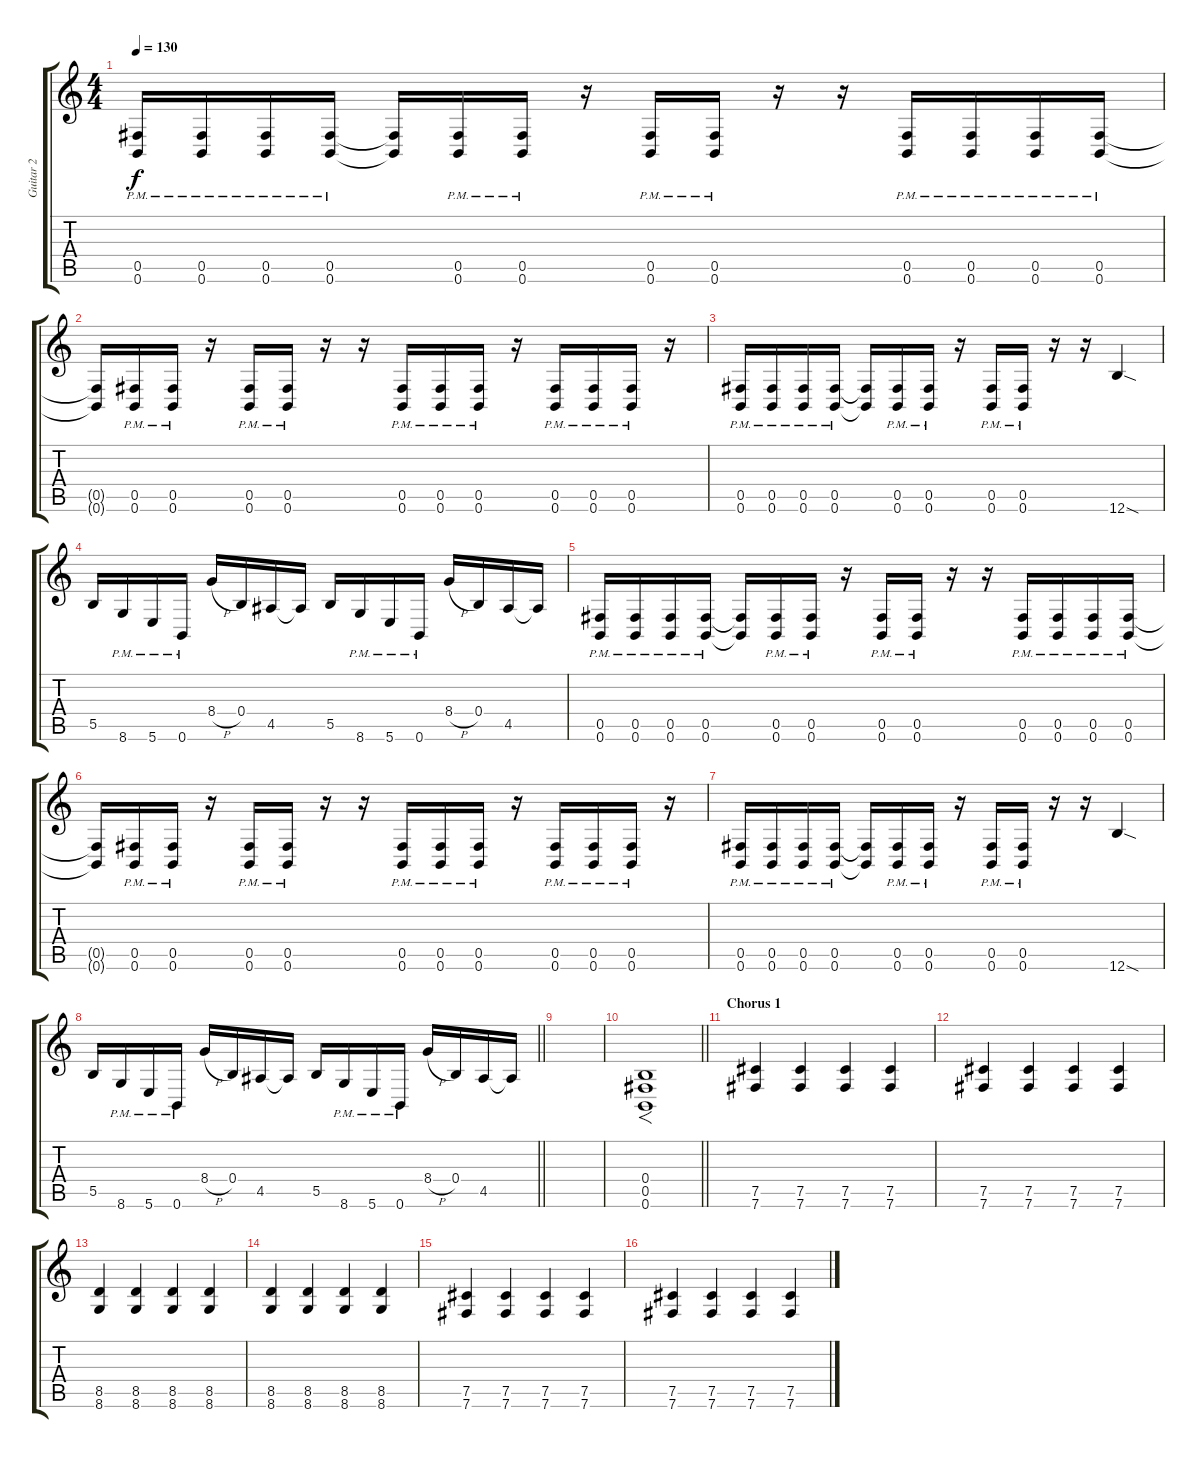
\track ("Guitar 2" "Guitar 2") {instrument distortionguitar}
\staff {score tabs}
\tuning (Db4 Ab3 E3 B2 Gb2 B1) {hide}
\ts (4 4)
\section ("" "")
\tempo 130
\clef g2
\ks c
(0.5{pm} 0.6{pm}).16{dy f} (0.5{pm} 0.6{pm}).16 (0.5{pm} 0.6{pm}).16 (0.5{pm} 0.6{pm}).16 (0.5{t} 0.6{t}).16 (0.5{pm} 0.6{pm}).16 (0.5{pm} 0.6{pm}).16 r.16 (0.5{pm} 0.6{pm}).16 (0.5{pm} 0.6{pm}).16 r.16 r.16 (0.5{pm} 0.6{pm}).16 (0.5{pm} 0.6{pm}).16 (0.5{pm} 0.6{pm}).16 (0.5{pm} 0.6{pm}).16 |
(0.5{t} 0.6{t}).16 (0.5{pm} 0.6{pm}).16 (0.5{pm} 0.6{pm}).16 r.16 (0.5{pm} 0.6{pm}).16 (0.5{pm} 0.6{pm}).16 r.16 r.16 (0.5{pm} 0.6{pm}).16 (0.5{pm} 0.6{pm}).16 (0.5{pm} 0.6{pm}).16 r.16 (0.5{pm} 0.6{pm}).16 (0.5{pm} 0.6{pm}).16 (0.5{pm} 0.6{pm}).16 r.16 |
(0.5{pm} 0.6{pm}).16 (0.5{pm} 0.6{pm}).16 (0.5{pm} 0.6{pm}).16 (0.5{pm} 0.6{pm}).16 (0.5{t} 0.6{t}).16 (0.5{pm} 0.6{pm}).16 (0.5{pm} 0.6{pm}).16 r.16 (0.5{pm} 0.6{pm}).16 (0.5{pm} 0.6{pm}).16 r.16 r.16 12.6{sod}.4 |
5.5.16 8.6{pm}.16 5.6{pm}.16 0.6{pm}.16 8.4{h}.16 0.4.16 4.5.16 4.5{t}.16 5.5.16 8.6{pm}.16 5.6{pm}.16 0.6{pm}.16 8.4{h}.16 0.4.16 4.5.16 4.5{t}.16 |
(0.5{pm} 0.6{pm}).16 (0.5{pm} 0.6{pm}).16 (0.5{pm} 0.6{pm}).16 (0.5{pm} 0.6{pm}).16 (0.5{t} 0.6{t}).16 (0.5{pm} 0.6{pm}).16 (0.5{pm} 0.6{pm}).16 r.16 (0.5{pm} 0.6{pm}).16 (0.5{pm} 0.6{pm}).16 r.16 r.16 (0.5{pm} 0.6{pm}).16 (0.5{pm} 0.6{pm}).16 (0.5{pm} 0.6{pm}).16 (0.5{pm} 0.6{pm}).16 |
(0.5{t} 0.6{t}).16 (0.5{pm} 0.6{pm}).16 (0.5{pm} 0.6{pm}).16 r.16 (0.5{pm} 0.6{pm}).16 (0.5{pm} 0.6{pm}).16 r.16 r.16 (0.5{pm} 0.6{pm}).16 (0.5{pm} 0.6{pm}).16 (0.5{pm} 0.6{pm}).16 r.16 (0.5{pm} 0.6{pm}).16 (0.5{pm} 0.6{pm}).16 (0.5{pm} 0.6{pm}).16 r.16 |
(0.5{pm} 0.6{pm}).16 (0.5{pm} 0.6{pm}).16 (0.5{pm} 0.6{pm}).16 (0.5{pm} 0.6{pm}).16 (0.5{t} 0.6{t}).16 (0.5{pm} 0.6{pm}).16 (0.5{pm} 0.6{pm}).16 r.16 (0.5{pm} 0.6{pm}).16 (0.5{pm} 0.6{pm}).16 r.16 r.16 12.6{sod}.4 |
\barLineRight lightlight
5.5.16 8.6{pm}.16 5.6{pm}.16 0.6{pm}.16 8.4{h}.16 0.4.16 4.5.16 4.5{t}.16 5.5.16 8.6{pm}.16 5.6{pm}.16 0.6{pm}.16 8.4{h}.16 0.4.16 4.5.16 4.5{t}.16 |
\section ("" "")
|
\barLineRight lightlight
(0.4 0.5 0.6).1{f balance 8} |
\section ("" "Chorus 1")
(7.5 7.6).4{balance 0} (7.5 7.6).4 (7.5 7.6).4 (7.5 7.6).4 |
(7.5 7.6).4 (7.5 7.6).4 (7.5 7.6).4 (7.5 7.6).4 |
(8.5 8.6).4 (8.5 8.6).4 (8.5 8.6).4 (8.5 8.6).4 |
(8.5 8.6).4 (8.5 8.6).4 (8.5 8.6).4 (8.5 8.6).4 |
(7.5 7.6).4 (7.5 7.6).4 (7.5 7.6).4 (7.5 7.6).4 |
(7.5 7.6).4 (7.5 7.6).4 (7.5 7.6).4 (7.5 7.6).4
